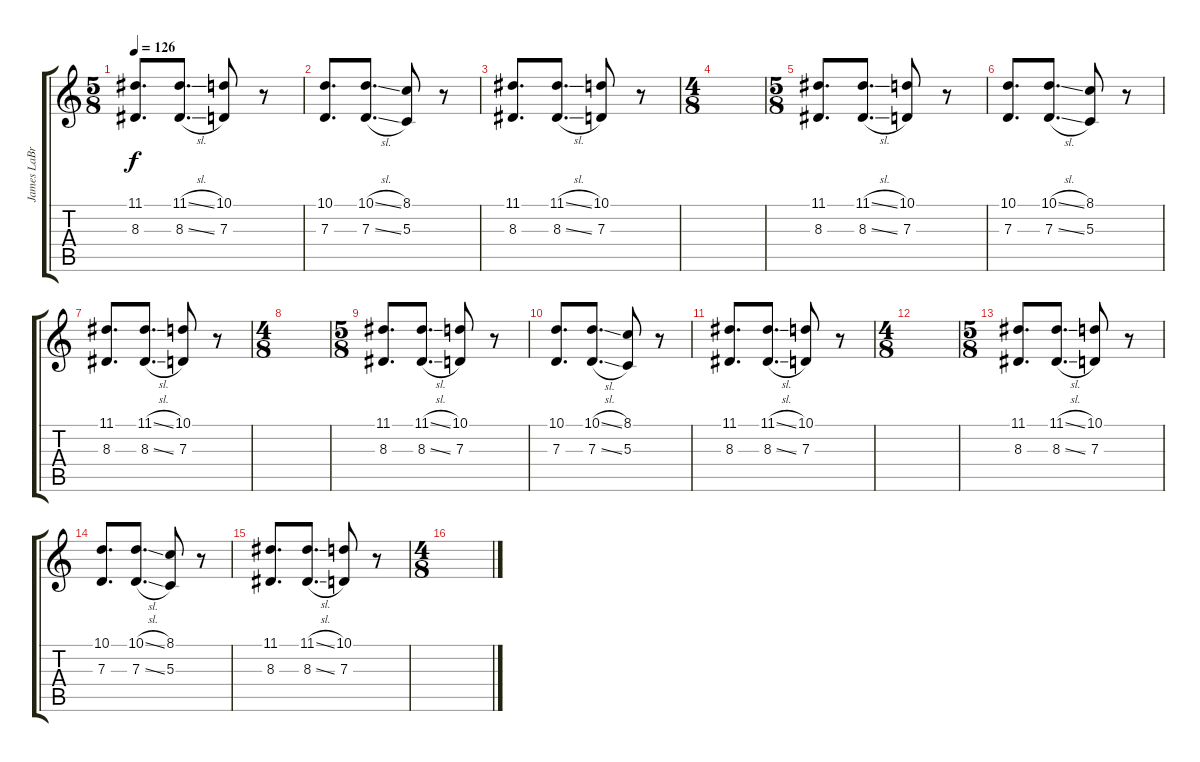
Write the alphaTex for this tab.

\track ("James LaBrie" "James LaBr") {instrument clarinet}
\staff {score tabs}
\tuning (E4 B3 G3 D3 A2 E2) {hide}
\ts (5 8)
\tempo 126
\clef g2
\ks c
(11.1 8.3).8{d dy f} (11.1{sl} 8.3{sl}).8{d} (10.1 7.3).8 r.8 |
(10.1 7.3).8{d} (10.1{sl} 7.3{sl}).8{d} (8.1 5.3).8 r.8 |
(11.1 8.3).8{d} (11.1{sl} 8.3{sl}).8{d} (10.1 7.3).8 r.8 |
\ts (4 8)
|
\ts (5 8)
(11.1 8.3).8{d} (11.1{sl} 8.3{sl}).8{d} (10.1 7.3).8 r.8 |
(10.1 7.3).8{d} (10.1{sl} 7.3{sl}).8{d} (8.1 5.3).8 r.8 |
(11.1 8.3).8{d} (11.1{sl} 8.3{sl}).8{d} (10.1 7.3).8 r.8 |
\ts (4 8)
|
\ts (5 8)
(11.1 8.3).8{d} (11.1{sl} 8.3{sl}).8{d} (10.1 7.3).8 r.8 |
(10.1 7.3).8{d} (10.1{sl} 7.3{sl}).8{d} (8.1 5.3).8 r.8 |
(11.1 8.3).8{d} (11.1{sl} 8.3{sl}).8{d} (10.1 7.3).8 r.8 |
\ts (4 8)
|
\ts (5 8)
(11.1 8.3).8{d} (11.1{sl} 8.3{sl}).8{d} (10.1 7.3).8 r.8 |
(10.1 7.3).8{d} (10.1{sl} 7.3{sl}).8{d} (8.1 5.3).8 r.8 |
(11.1 8.3).8{d} (11.1{sl} 8.3{sl}).8{d} (10.1 7.3).8 r.8 |
\ts (4 8)
